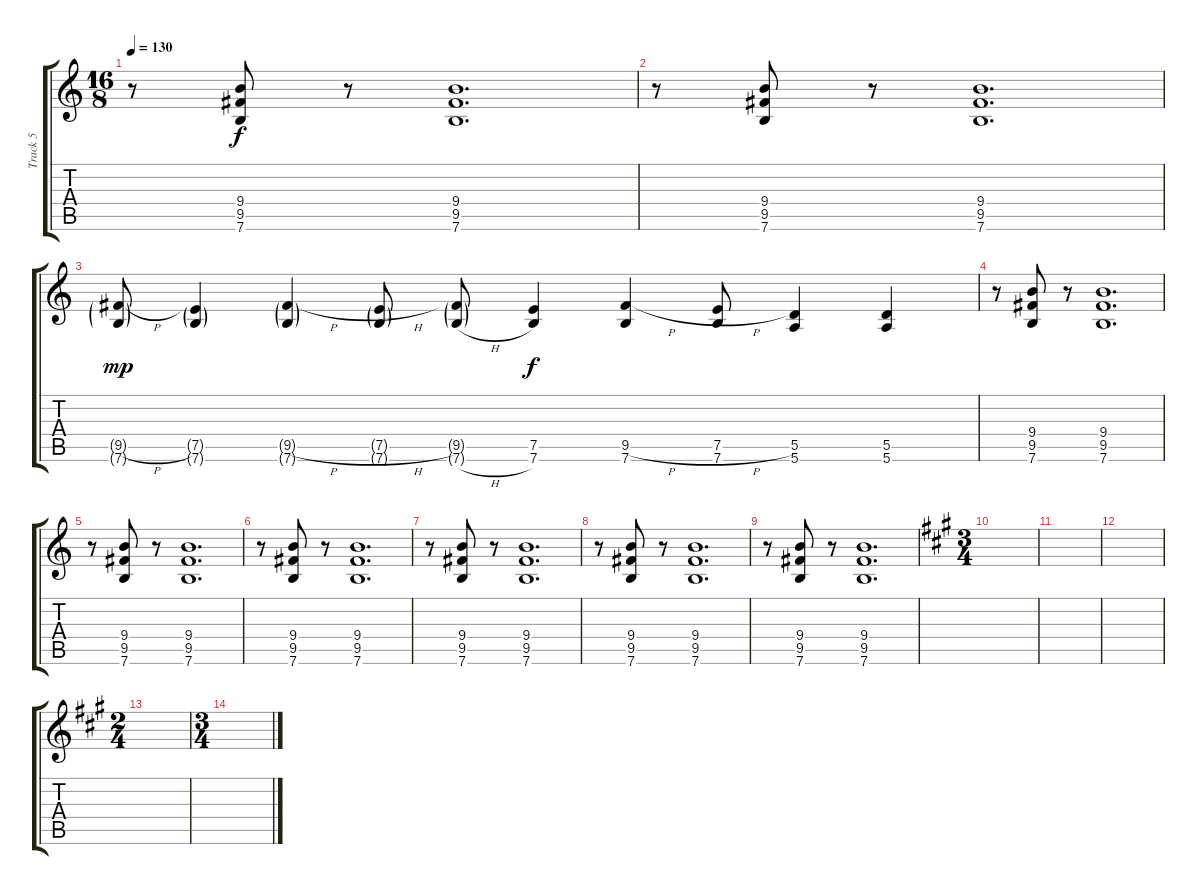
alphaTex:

\track ("Track 5" "Track 5") {instrument overdrivenguitar}
\staff {score tabs}
\tuning (E4 B3 G3 D3 A2 E2) {hide}
\ts (16 8)
\tempo 130
\clef g2
\ks c
r.8{dy f} (9.4 9.5 7.6).8 r.8 (9.4 9.5 7.6).1{d} |
r.8 (9.4 9.5 7.6).8 r.8 (9.4 9.5 7.6).1{d} |
(9.5{h g} 7.6{g}).8{dy mp} (7.5{g} 7.6{g}).4 (9.5{h g} 7.6{g}).4 (7.5{h g} 7.6{g}).8 (9.5{g} 7.6{h g}).8 (7.5 7.6).4{dy f} (9.5{h} 7.6).4 (7.5{h} 7.6).8 (5.5 5.6).4 (5.5 5.6).4 |
r.8 (9.4 9.5 7.6).8 r.8 (9.4 9.5 7.6).1{d} |
r.8 (9.4 9.5 7.6).8 r.8 (9.4 9.5 7.6).1{d} |
r.8 (9.4 9.5 7.6).8 r.8 (9.4 9.5 7.6).1{d} |
r.8 (9.4 9.5 7.6).8 r.8 (9.4 9.5 7.6).1{d} |
r.8 (9.4 9.5 7.6).8 r.8 (9.4 9.5 7.6).1{d} |
r.8 (9.4 9.5 7.6).8 r.8 (9.4 9.5 7.6).1{d} |
\ts (3 4)
\ks a
|
|
|
\ts (2 4)
|
\ts (3 4)
